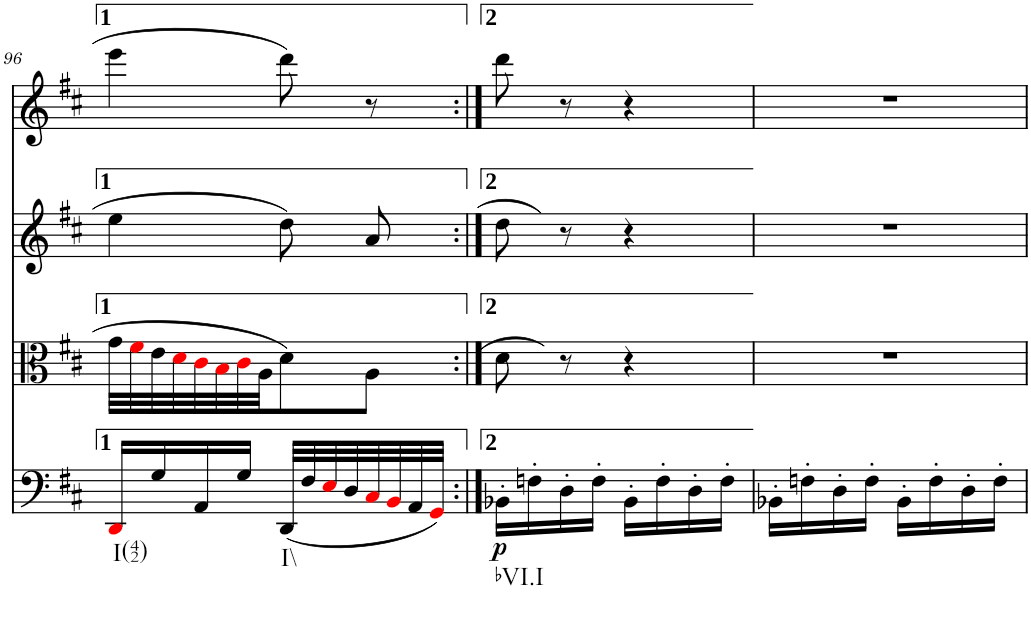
**kern	**dynam	**kern	**kern	**kern
*part4	*part4	*part3	*part2	*part1
*staff4	*staff4	*staff3	*staff2	*staff1
*I"Violoncello	*	*I"Viola	*I"Violin 2	*I"Violin 1
*I'Vc	*	*I'Vla	*I'Vln	*I'Vln
!!LO:PB:g=z
*clefF4	*	*clefC3	*clefG2	*clefG2
*k[f#c#]	*	*k[f#c#]	*k[f#c#]	*k[f#c#]
*D:	*	*D:	*D:	*D:
*M2/4	*	*M2/4	*M2/4	*M2/4
=96	=96	=96	=96	=96
!LO:TX:b:t=I(42)	!	!	!	!
16DDi/LL	.	32g\LLL	4ee\	4eee\
.	.	32f#i\	.	.
16G/	.	32e\	.	.
.	.	32di\	.	.
16AA/	.	32c#i\	.	.
.	.	32Bi\	.	.
16G/JJ	.	32c#i\	.	.
.	.	32A\JJ	.	.
!LO:TX:b:t=I\\	!	!	!	!
(32DD/LLL	.	8d\	8dd\L	8ddd\
32F#/	.	.	.	.
32Ei/	.	.	.	.
32D/	.	.	.	.
32C#i/	.	8A\J	8a\J	8r
32BBi/	.	.	.	.
32AA/	.	.	.	.
32GGi/JJJ)	.	.	.	.
=96X12:|!	=96X12:|!	=96X12:|!	=96X12:|!	=96X12:|!
!LO:TX:b:t=bVI.I	!	!	!	!
!	!LO:DY:b	!	!	!
16BB-X'\LL	p	(8d\	(8dd\	8ddd\
16Fn'\	.	.	.	.
16D'\	.	8r)	8r)	8r
16F'\JJ	.	.	.	.
16BB-'\LL	.	4r	4r	4r
16F'\	.	.	.	.
16D'\	.	.	.	.
16F'\JJ	.	.	.	.
=97	=97	=97	=97	=97
16BB-X'\LL	.	2r	2r	2r
16Fn'\	.	.	.	.
16D'\	.	.	.	.
16F'\JJ	.	.	.	.
16BB-'\LL	.	.	.	.
16F'\	.	.	.	.
16D'\	.	.	.	.
16F'\JJ	.	.	.	.
=	=	=	=	=
*-	*-	*-	*-	*-
